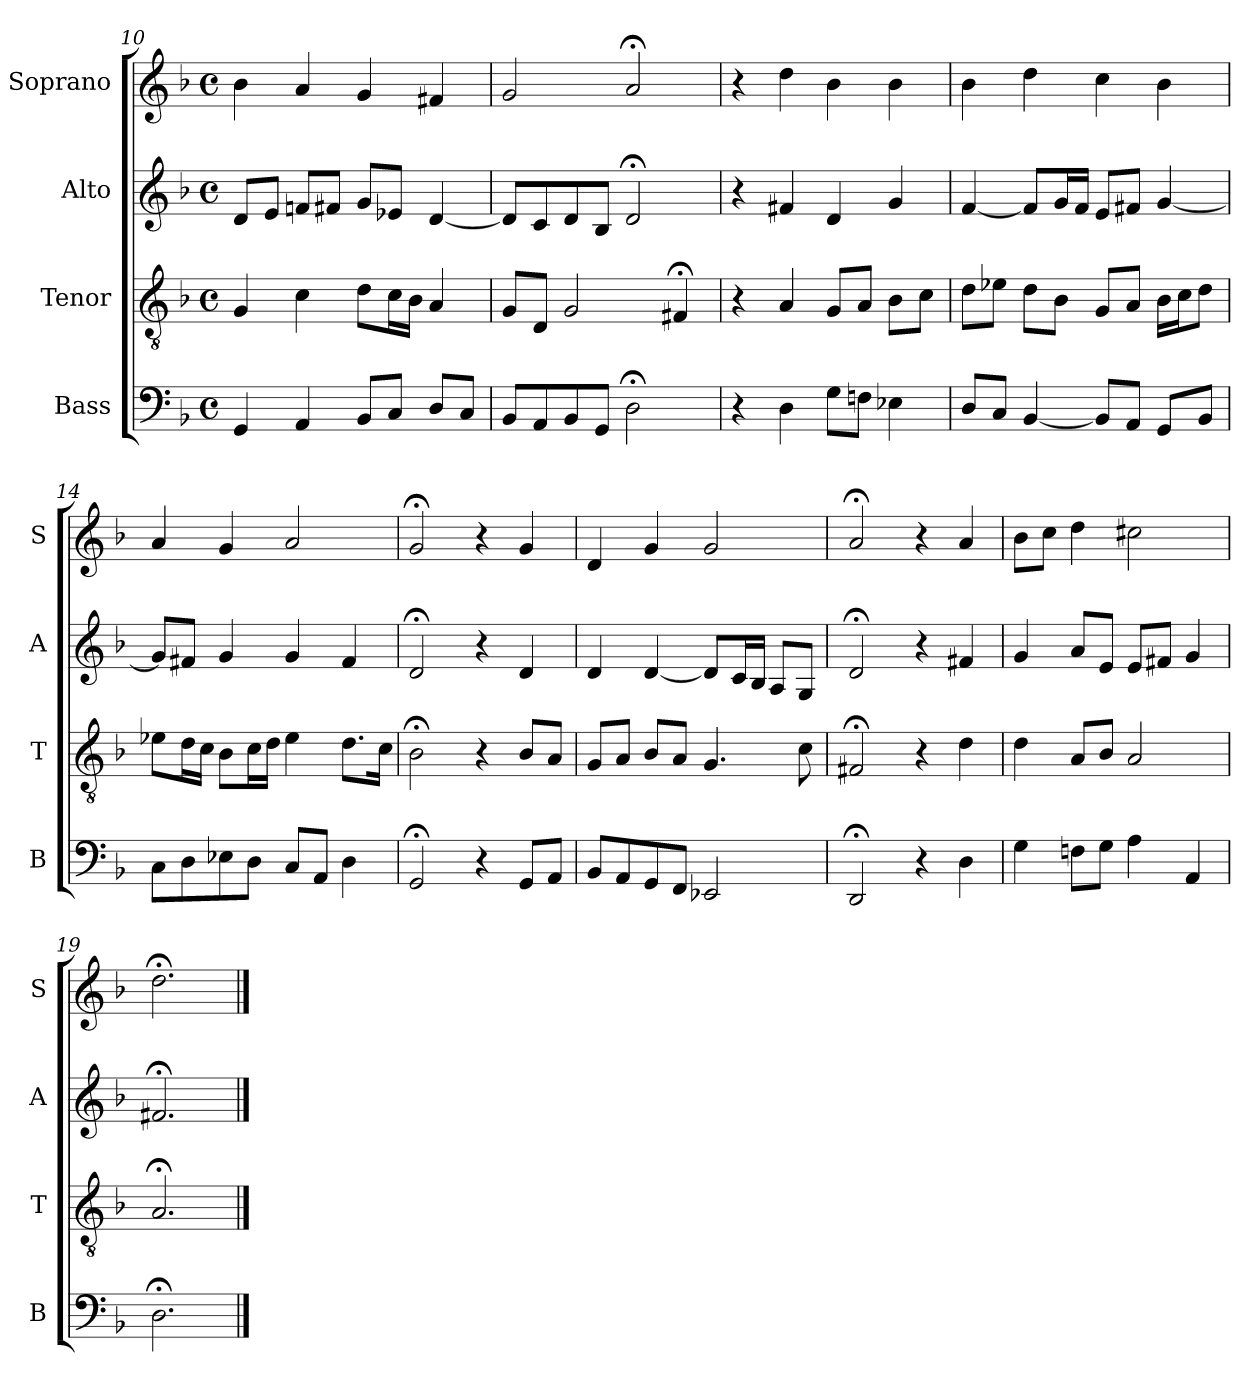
**kern	**kern	**kern	**kern
*part4	*part3	*part2	*part1
*staff4	*staff3	*staff2	*staff1
*I"Bass	*I"Tenor	*I"Alto	*I"Soprano
*I'B	*I'T	*I'A	*I'S
*clefF4	*clefGv2	*clefG2	*clefG2
*k[b-]	*k[b-]	*k[b-]	*k[b-]
*d:	*d:	*d:	*d:
*M4/4	*M4/4	*M4/4	*M4/4
*met(c)	*met(c)	*met(c)	*met(c)
=10	=10	=10	=10
4GG	4G	8dL	4b-
.	.	8eJ	.
4AA	4c	8fnL	4a
.	.	8f#XJ	.
8BB-L	8dL	8gL	4g
8CJ	16cL	8e-XJ	.
.	16B-JJ	.	.
8DL	4A	[4d	4f#X
8CJ	.	.	.
=11	=11	=11	=11
8BB-L	8GL	8dL]	2g
8AA	8DJ	8c	.
8BB-	2G	8d	.
8GGJ	.	8B-J	.
2D;<	.	2d;<	2a;<
.	4F#X;<	.	.
=12	=12	=12	=12
4r	4r	4r	4r
4D	4A	4f#X	4dd
8GL	8GL	4d	4b-
8FnJ	8AJ	.	.
4E-X	8B-L	4g	4b-
.	8cJ	.	.
=13	=13	=13	=13
8DL	8dL	[4f	4b-
8CJ	8e-XJ	.	.
[4BB-	8dL	8fL]	4dd
.	8B-J	16gL	.
.	.	16fJJ	.
8BB-L]	8GL	8eL	4cc
8AAJ	8AJ	8f#XJ	.
8GGL	16B-LL	[4g	4b-
.	16cJ	.	.
8BB-J	8dJ	.	.
=14	=14	=14	=14
8CL	8e-XL	8gL]	4a
8D	16dL	8f#XJ	.
.	16cJJ	.	.
8E-X	8B-L	4g	4g
8DJ	16cL	.	.
.	16dJJ	.	.
8CL	4e-	4g	2a
8AAJ	.	.	.
4D	8.dL	4f#	.
.	16cJk	.	.
=15	=15	=15	=15
2GG;<	2B-;<	2d;<	2g;<
4r	4r	4r	4r
8GGL	8B-L	4d	4g
8AAJ	8AJ	.	.
=16	=16	=16	=16
8BB-L	8GL	4d	4d
8AA	8AJ	.	.
8GG	8B-L	[4d	4g
8FFJ	8AJ	.	.
2EE-X	4.G	8dL]	2g
.	.	16cL	.
.	.	16B-JJ	.
.	.	8AL	.
.	8c	8GJ	.
=17	=17	=17	=17
2DD;<	2F#X;<	2d;<	2a;<
4r	4r	4r	4r
4D	4d	4f#X	4a
=18	=18	=18	=18
4G	4d	4g	8b-L
.	.	.	8ccJ
8FnL	8AL	8aL	4dd
8GJ	8B-J	8eJ	.
4A	2A	8eL	2cc#X
.	.	8f#XJ	.
4AA	.	4g	.
=19	=19	=19	=19
2.D;<	2.A;<	2.f#X;<	2.dd;<
==	==	==	==
*-	*-	*-	*-
